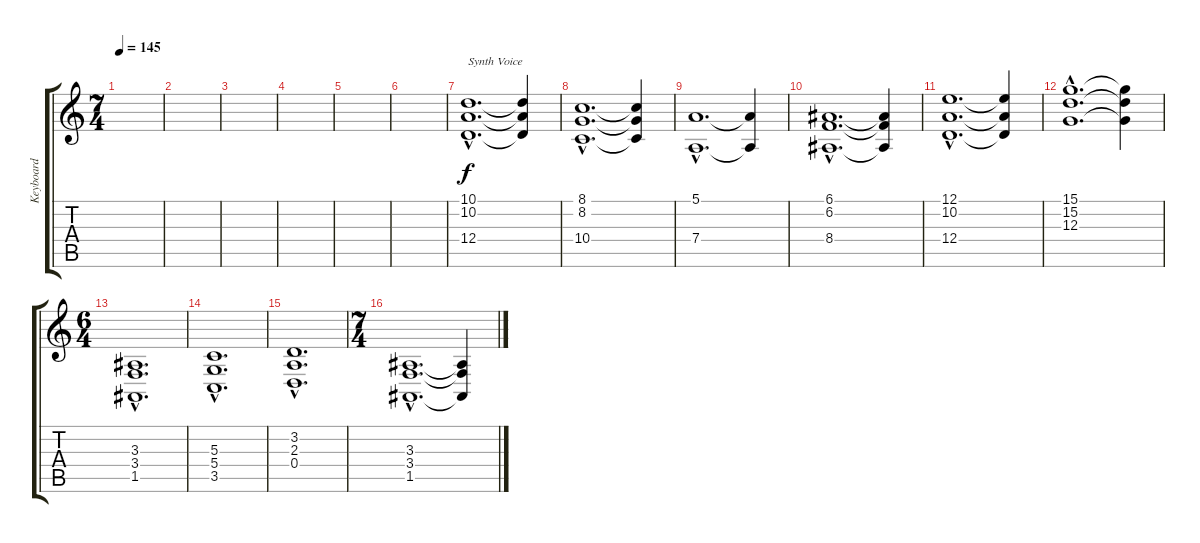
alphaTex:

\track ("Keyboard" "Keyboard") {instrument synthvoice}
\staff {score tabs}
\tuning (E4 B3 G3 D3 A2 E2) {hide}
\ts (7 4)
\tempo 145
\clef g2
\ks c
|
|
|
|
|
|
(10.1{hac} 10.2{hac} 12.4{hac}).1{d txt "Synth Voice" instrument synthvoice} (10.1{t} 10.2{t} 12.4{t}).4 |
(8.1{hac} 8.2{hac} 10.4{hac}).1{d} (8.1{t} 8.2{t} 10.4{t}).4 |
(5.1{hac} 7.4{hac}).1{d} (5.1{t} 7.4{t}).4 |
(6.1{hac} 6.2{hac} 8.4{hac}).1{d} (6.1{t} 6.2{t} 8.4{t}).4 |
(12.1{hac} 10.2{hac} 12.4{hac}).1{d} (12.1{t} 10.2{t} 12.4{t}).4 |
(15.1{hac} 15.2{hac} 12.3{hac}).1{d} (15.1{t} 15.2{t} 12.3{t}).4 |
\ts (6 4)
(3.3{hac} 3.4{hac} 1.5{hac}).1{d} |
(5.3{hac} 5.4{hac} 3.5{hac}).1{d} |
(3.2{hac} 2.3{hac} 0.4{hac}).1{d} |
\ts (7 4)
(3.3{hac} 3.4{hac} 1.5{hac}).1{d} (3.3{t} 3.4{t} 1.5{t}).4
